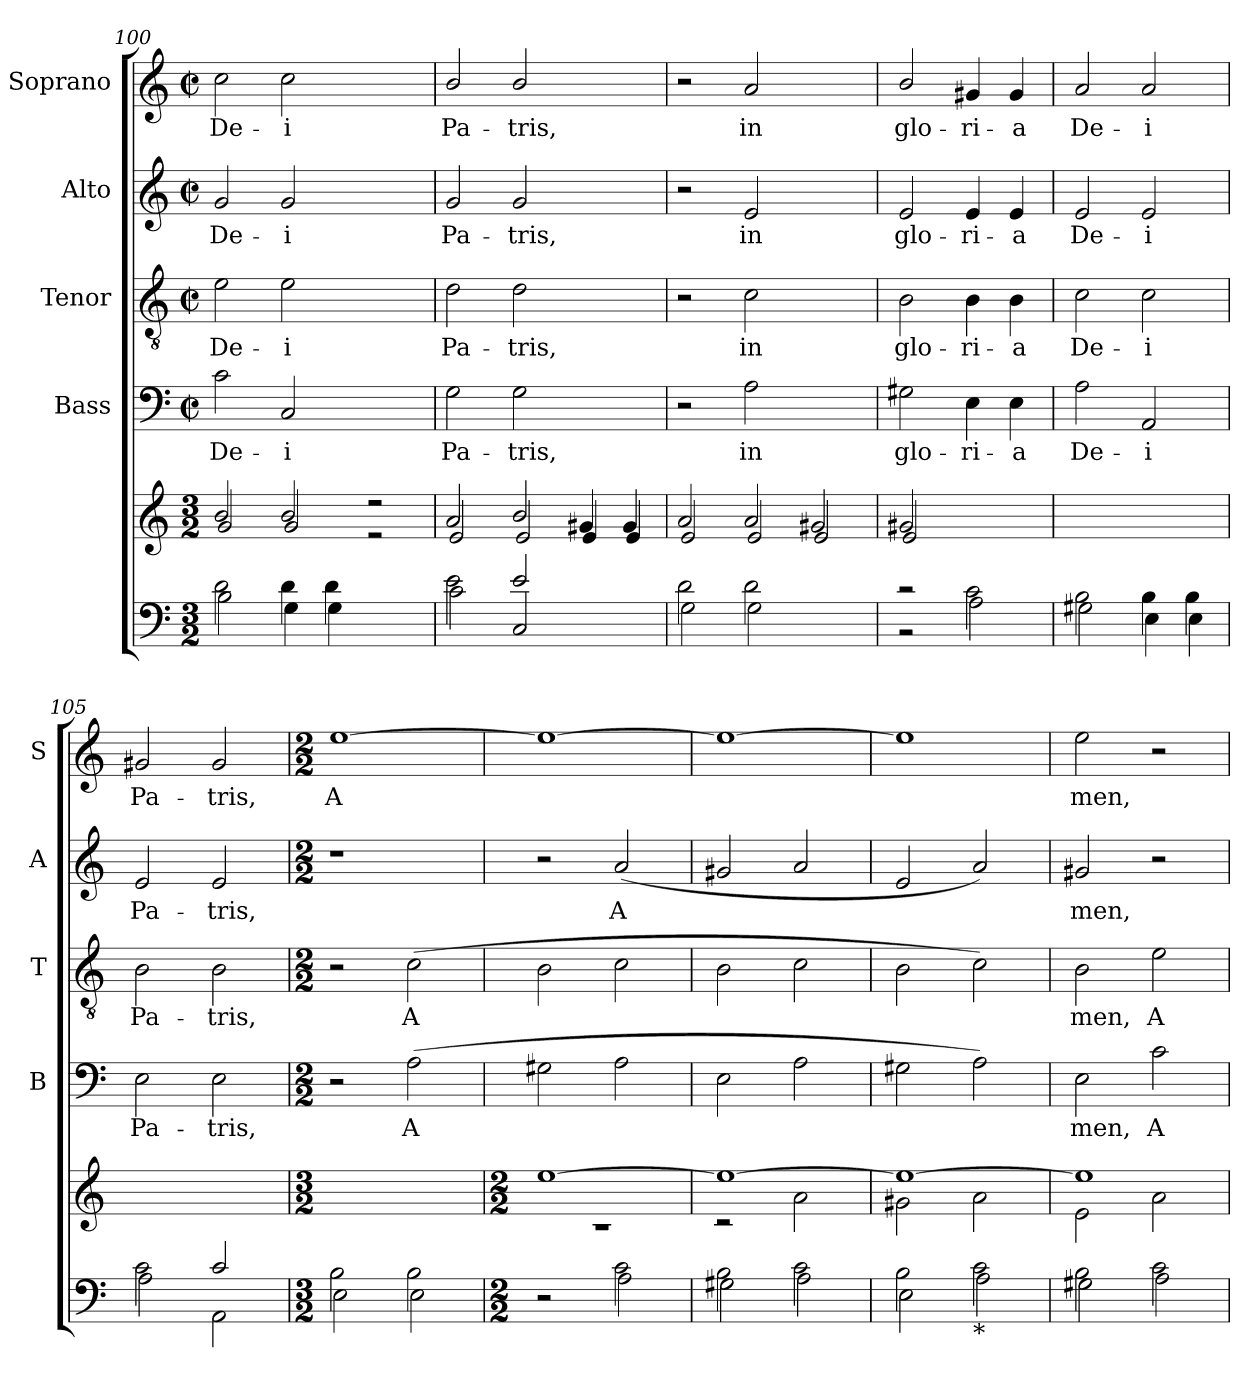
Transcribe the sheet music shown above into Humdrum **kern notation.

**kern	**kern	**kern	**text	**kern	**text	**kern	**text	**kern	**text
*part6	*part5	*part4	*part4	*part3	*part3	*part2	*part2	*part1	*part1
*staff6	*staff5	*staff4	*staff4	*staff3	*staff3	*staff2	*staff2	*staff1	*staff1
*	*	*I"Bass	*	*I"Tenor	*	*I"Alto	*	*I"Soprano	*
*	*	*I'B	*	*I'T	*	*I'A	*	*I'S	*
*clefF4	*clefG2	*clefF4	*	*clefGv2	*	*clefG2	*	*clefG2	*
*k[]	*k[]	*k[]	*	*k[]	*	*k[]	*	*k[]	*
*C:	*C:	*C:	*	*C:	*	*C:	*	*C:	*
*M3/2	*M3/2	*M2/2	*	*M2/2	*	*M2/2	*	*M2/2	*
*	*	*met(c|)	*	*met(c|)	*	*met(c|)	*	*met(c|)	*
=100	=100	=100	=100	=100	=100	=100	=100	=100	=100
*^	*^	*	*	*	*	*	*	*	*
!	!	!	!	!	!LO:LY:b	!	!LO:LY:b	!	!LO:LY:b	!	!LO:LY:b
2d\	2B\	2b/	2g/	2c\	De-	2e\	De-	2g/	De-	2cc\	De-
!	!	!	!	!	!LO:LY:b	!	!LO:LY:b	!	!LO:LY:b	!	!LO:LY:b
4d\	4G\	2b/	2g/	2C/	-i	2e\	-i	2g/	-i	2cc\	-i
4d\	4G\	.	.	.	.	.	.	.	.	.	.
2ryy	2ryy	2r	2r	2ryy	.	2ryy	.	2ryy	.	2ryy	.
=101	=101	=101	=101	=101	=101	=101	=101	=101	=101	=101	=101
!	!	!	!	!	!LO:LY:b	!	!LO:LY:b	!	!LO:LY:b	!	!LO:LY:b
2e\	2c\	2a/	2e/	2G\	Pa-	2d\	Pa-	2g/	Pa-	2b/	Pa-
!	!	!	!	!	!LO:LY:b	!	!LO:LY:b	!	!LO:LY:b	!	!LO:LY:b
2e/	2C/	2b/	2e/	2G\	-tris,	2d\	-tris,	2g/	-tris,	2b/	-tris,
2ryy	2ryy	4g#X/	4e/	2ryy	.	2ryy	.	2ryy	.	2ryy	.
.	.	4g#/	4e/	.	.	.	.	.	.	.	.
=102	=102	=102	=102	=102	=102	=102	=102	=102	=102	=102	=102
2d\	2G\	2a/	2e/	2r	.	2r	.	2r	.	2r	.
!	!	!	!	!	!LO:LY:b	!	!LO:LY:b	!	!LO:LY:b	!	!LO:LY:b
2d\	2G\	2a/	2e/	2A\	in	2c\	in	2e/	in	2a/	in
2ryy	2ryy	2g#X/	2e/	2ryy	.	2ryy	.	2ryy	.	2ryy	.
=103	=103	=103	=103	=103	=103	=103	=103	=103	=103	=103	=103
!	!	!	!	!	!LO:LY:b	!	!LO:LY:b	!	!LO:LY:b	!	!LO:LY:b
2r	2r	2g#X/	2e/	2G#X\	glo-	2B\	glo-	2e/	glo-	2b/	glo-
!	!	!	!	!	!LO:LY:b	!	!LO:LY:b	!	!LO:LY:b	!	!LO:LY:b
2c\	2A\	2ryy	2ryy	4E\	-ri-	4B\	-ri-	4e/	-ri-	4g#X/	-ri-
!	!	!	!	!	!LO:LY:b	!	!LO:LY:b	!	!LO:LY:b	!	!LO:LY:b
.	.	.	.	4E\	-a	4B\	-a	4e/	-a	4g#/	-a
=104	=104	=104	=104	=104	=104	=104	=104	=104	=104	=104	=104
!	!	!	!	!	!LO:LY:b	!	!LO:LY:b	!	!LO:LY:b	!	!LO:LY:b
2B\	2G#X\	1ryy	1ryy	2A\	De-	2c\	De-	2e/	De-	2a/	De-
!	!	!	!	!	!LO:LY:b	!	!LO:LY:b	!	!LO:LY:b	!	!LO:LY:b
4B\	4E\	.	.	2AA/	-i	2c\	-i	2e/	-i	2a/	-i
4B\	4E\	.	.	.	.	.	.	.	.	.	.
=105	=105	=105	=105	=105	=105	=105	=105	=105	=105	=105	=105
!	!	!	!	!	!LO:LY:b	!	!LO:LY:b	!	!LO:LY:b	!	!LO:LY:b
2c\	2A\	1ryy	1ryy	2E\	Pa-	2B\	Pa-	2e/	Pa-	2g#X/	Pa-
!	!	!	!	!	!LO:LY:b	!	!LO:LY:b	!	!LO:LY:b	!	!LO:LY:b
2c/	2AA\	.	.	2E\	-tris,	2B\	-tris,	2e/	-tris,	2g#/	-tris,
!!LO:LB:g=z
=106	=106	=106	=106	=106	=106	=106	=106	=106	=106	=106	=106
*M3/2	*	*M3/2	*	*M2/2	*	*M2/2	*	*M2/2	*	*M2/2	*
!	!	!	!	!	!	!	!	!	!	!	!LO:LY:b
2B\	2E\	1ryy	1ryy	2r	.	2r	.	1r	.	[1ee	A­
!	!	!	!	!	!LO:LY:b	!	!LO:LY:b	!	!	!	!
2B\	2E\	.	.	(>2A\	A­	(>2c\	A­	.	.	.	.
=107	=107	=107	=107	=107	=107	=107	=107	=107	=107	=107	=107
*M2/2	*	*M2/2	*	*	*	*	*	*	*	*	*
2ryy	2r	[>1ee	1rc	2G#X\	.	2B\	.	2r	.	1ee_	.
!	!	!	!	!	!	!	!	!	!LO:LY:b	!	!
2c\	2A\	.	.	2A\	.	2c\	.	(<2a/	A­	.	.
=108	=108	=108	=108	=108	=108	=108	=108	=108	=108	=108	=108
2B\	2G#X\	1ee_	2rc	2E\	.	2B\	.	2g#X/	.	1ee_	.
2c\	2A\	.	2a\	2A\	.	2c\	.	2a/	.	.	.
=109	=109	=109	=109	=109	=109	=109	=109	=109	=109	=109	=109
2B\	2E\	1ee_	2g#X\	2G#X\	.	2B\	.	2e/	.	1ee]	.
!LO:TX:b:t=*	!	!	!	!	!	!	!	!	!	!	!
2c\	2A\	.	2a\	2A\)	.	2c\)	.	2a/)	.	.	.
=110	=110	=110	=110	=110	=110	=110	=110	=110	=110	=110	=110
!	!	!	!	!	!LO:LY:b	!	!LO:LY:b	!	!LO:LY:b	!	!LO:LY:b
2B\	2G#X\	1ee]	2e\	2E\	men,	2B\	men,	2g#X/	men,	2ee\	men,
!	!	!	!	!	!LO:LY:b	!	!LO:LY:b	!	!	!	!
2c\	2A\	.	2a\	2c\	A­	2e\	A­	2r	.	2r	.
*v	*v	*	*	*	*	*	*	*	*	*	*
*	*v	*v	*	*	*	*	*	*	*	*
=	=	=	=	=	=	=	=	=	=
*-	*-	*-	*-	*-	*-	*-	*-	*-	*-
